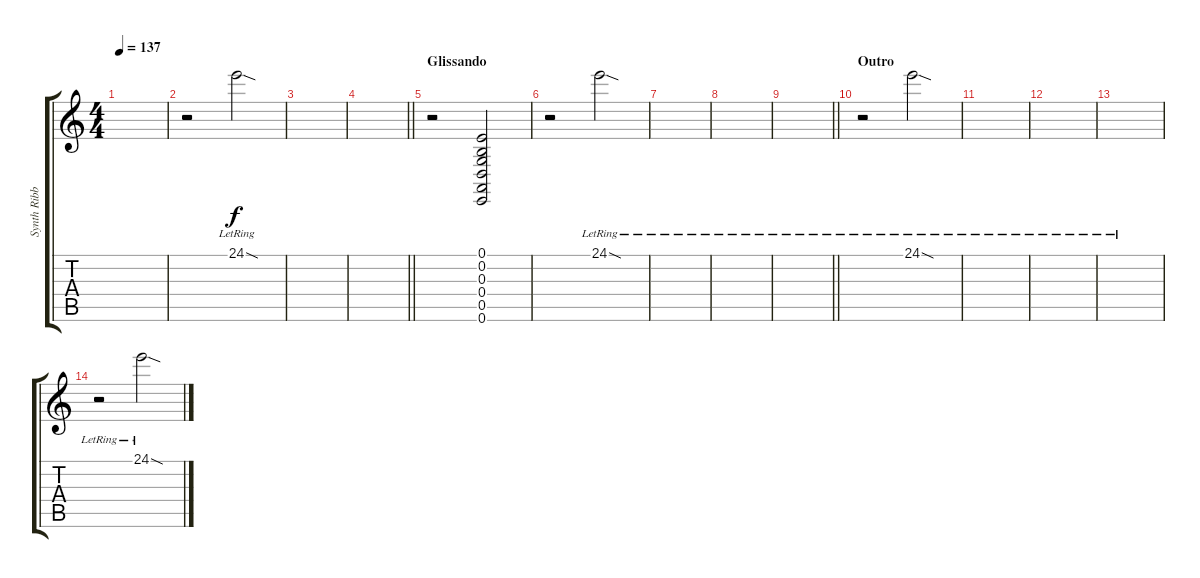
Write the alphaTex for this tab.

\track ("Synth Ribbon" "Synth Ribb") {instrument lead8bassandlead}
\staff {score tabs}
\tuning (E4 B3 G3 D3 A2 E2) {hide}
\ts (4 4)
\tempo 137
\clef g2
\ks c
|
r.2 24.1{sod lr}.2 |
|
\barLineRight lightlight
|
\section ("" "Glissando")
r.2 (0.1 0.2 0.3 0.4 0.5 0.6).2{instrument reversecymbal} |
r.2{instrument lead8bassandlead} 24.1{sod lr}.2 |
|
|
\barLineRight lightlight
|
\section ("" "Outro")
r.2 24.1{sod lr}.2 |
|
|
|
r.2 24.1{sod lr}.2
